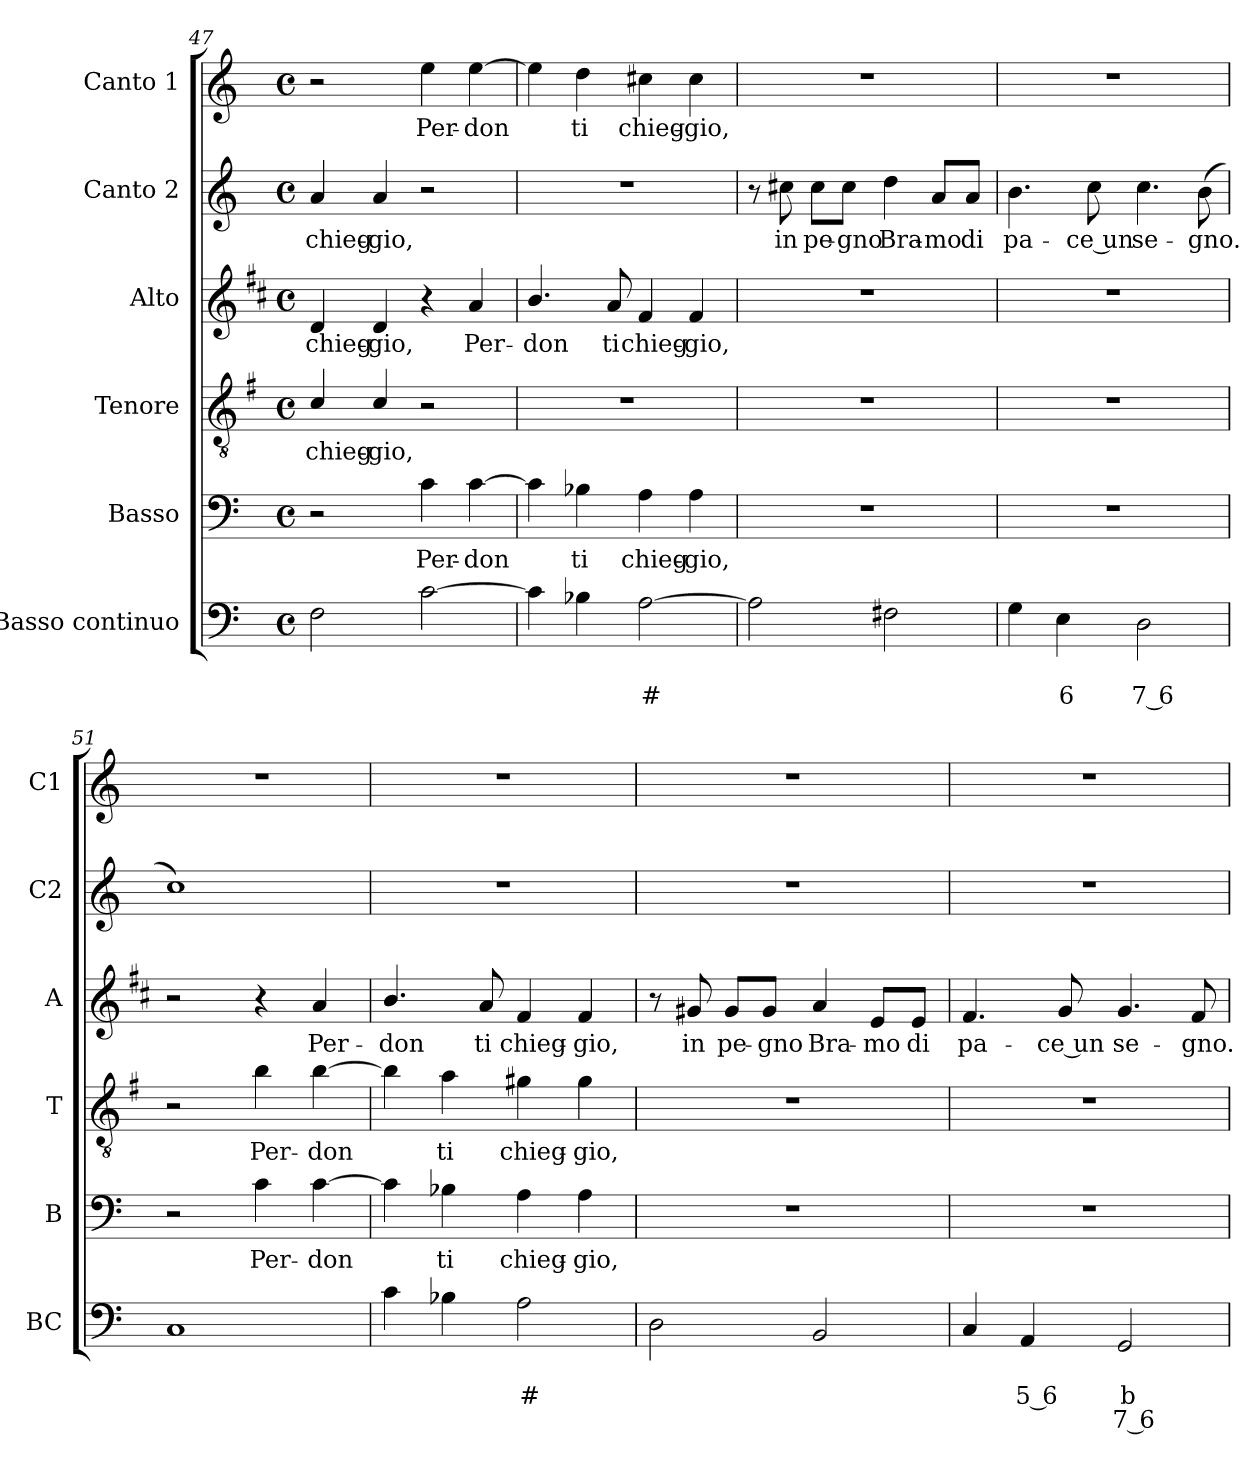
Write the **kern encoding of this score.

**kern	**text	**text	**text	**kern	**text	**kern	**text	**kern	**text	**kern	**text	**kern	**text
*part6	*part6	*part6	*part6	*part5	*part5	*part4	*part4	*part3	*part3	*part2	*part2	*part1	*part1
*staff6	*staff6	*staff6	*staff6	*staff5	*staff5	*staff4	*staff4	*staff3	*staff3	*staff2	*staff2	*staff1	*staff1
*I"Basso continuo	*	*	*	*I"Basso	*	*I"Tenore	*	*I"Alto	*	*I"Canto 2	*	*I"Canto 1	*
*I'BC	*	*	*	*I'B	*	*I'T	*	*I'A	*	*I'C2	*	*I'C1	*
*clefF4	*	*	*	*clefF4	*	*clefGv2	*	*clefG2	*	*clefG2	*	*clefG2	*
*	*	*	*	*	*	*ITrd4c7	*	*ITrd1c2	*	*	*	*	*
*k[]	*	*	*	*k[]	*	*k[]	*	*k[]	*	*k[]	*	*k[]	*
*C:	*	*	*	*C:	*	*C:	*	*C:	*	*C:	*	*C:	*
*M4/4	*	*	*	*M4/4	*	*M4/4	*	*M4/4	*	*M4/4	*	*M4/4	*
*met(c)	*	*	*	*met(c)	*	*met(c)	*	*met(c)	*	*met(c)	*	*met(c)	*
=47	=47	=47	=47	=47	=47	=47	=47	=47	=47	=47	=47	=47	=47
!	!	!	!	!	!	!	!LO:LY:b	!	!LO:LY:b	!	!LO:LY:b	!	!
2F\	.	.	.	2r	.	4F/	chieg-	4c/	chieg-	4a/	chieg-	2r	.
!	!	!	!	!	!	!	!LO:LY:b	!	!LO:LY:b	!	!LO:LY:b	!	!
.	.	.	.	.	.	4F/	-gio,	4c/	-gio,	4a/	-gio,	.	.
!	!	!	!	!	!LO:LY:b	!	!	!	!	!	!	!	!LO:LY:b
[2c\	.	.	.	4c\	Per-	2r	.	4r	.	2r	.	4ee\	Per-
!	!	!	!	!	!LO:LY:b	!	!	!	!LO:LY:b	!	!	!	!LO:LY:b
.	.	.	.	[4c\	-don	.	.	4g/	Per-	.	.	[4ee\	-don
=48	=48	=48	=48	=48	=48	=48	=48	=48	=48	=48	=48	=48	=48
!	!	!	!	!	!	!	!	!	!LO:LY:b	!	!	!	!
4c\]	.	.	.	4c\]	.	1r	.	4.a/	-don	1r	.	4ee\]	.
!	!	!	!	!	!LO:LY:b	!	!	!	!	!	!	!	!LO:LY:b
4B-X\	.	.	.	4B-X\	ti	.	.	.	.	.	.	4dd\	ti
!	!	!	!	!	!	!	!	!	!LO:LY:b	!	!	!	!
.	.	.	.	.	.	.	.	8g/	ti	.	.	.	.
!	!	!LO:LY:b	!	!	!LO:LY:b	!	!	!	!LO:LY:b	!	!	!	!LO:LY:b
[2A\	.	#	.	4A\	chieg-	.	.	4e/	chieg-	.	.	4cc#X\	chieg-
!	!	!	!	!	!LO:LY:b	!	!	!	!LO:LY:b	!	!	!	!LO:LY:b
.	.	.	.	4A\	-gio,	.	.	4e/	-gio,	.	.	4cc#\	-gio,
=49	=49	=49	=49	=49	=49	=49	=49	=49	=49	=49	=49	=49	=49
2A\]	.	.	.	1r	.	1r	.	1r	.	8r	.	1r	.
!	!	!	!	!	!	!	!	!	!	!	!LO:LY:b	!	!
.	.	.	.	.	.	.	.	.	.	8cc#X\	in	.	.
!	!	!	!	!	!	!	!	!	!	!	!LO:LY:b	!	!
.	.	.	.	.	.	.	.	.	.	8cc#\L	pe-	.	.
!	!	!	!	!	!	!	!	!	!	!	!LO:LY:b	!	!
.	.	.	.	.	.	.	.	.	.	8cc#\J	-gno	.	.
!	!	!	!	!	!	!	!	!	!	!	!LO:LY:b	!	!
2F#X\	.	.	.	.	.	.	.	.	.	4dd\	Bra-	.	.
!	!	!	!	!	!	!	!	!	!	!	!LO:LY:b	!	!
.	.	.	.	.	.	.	.	.	.	8a/L	-mo	.	.
!	!	!	!	!	!	!	!	!	!	!	!LO:LY:b	!	!
.	.	.	.	.	.	.	.	.	.	8a/J	di	.	.
=50	=50	=50	=50	=50	=50	=50	=50	=50	=50	=50	=50	=50	=50
!	!	!	!	!	!	!	!	!	!	!	!LO:LY:b	!	!
4G\	.	.	.	1r	.	1r	.	1r	.	4.b\	pa-	1r	.
!	!	!LO:LY:b	!	!	!	!	!	!	!	!	!	!	!
4E\	.	6	.	.	.	.	.	.	.	.	.	.	.
!	!	!	!	!	!	!	!	!	!	!	!LO:LY:b	!	!
.	.	.	.	.	.	.	.	.	.	8cc\	-ce un	.	.
!	!	!LO:LY:b	!	!	!	!	!	!	!	!	!LO:LY:b	!	!
2D\	.	7 6	.	.	.	.	.	.	.	4.cc\	se-	.	.
!	!	!	!	!	!	!	!	!	!	!	!LO:LY:b	!	!
.	.	.	.	.	.	.	.	.	.	(>8b\	-gno.	.	.
=51	=51	=51	=51	=51	=51	=51	=51	=51	=51	=51	=51	=51	=51
1C	.	.	.	2r	.	2r	.	2r	.	1cc)	.	1r	.
!	!	!	!	!	!LO:LY:b	!	!LO:LY:b	!	!	!	!	!	!
.	.	.	.	4c\	Per-	4e\	Per-	4r	.	.	.	.	.
!	!	!	!	!	!LO:LY:b	!	!LO:LY:b	!	!LO:LY:b	!	!	!	!
.	.	.	.	[4c\	-don	[4e\	-don	4g/	Per-	.	.	.	.
!!LO:LB:g=z
=52	=52	=52	=52	=52	=52	=52	=52	=52	=52	=52	=52	=52	=52
!	!	!	!	!	!	!	!	!	!LO:LY:b	!	!	!	!
4c\	.	.	.	4c\]	.	4e\]	.	4.a/	-don	1r	.	1r	.
!	!	!	!	!	!LO:LY:b	!	!LO:LY:b	!	!	!	!	!	!
4B-X\	.	.	.	4B-X\	ti	4d\	ti	.	.	.	.	.	.
!	!	!	!	!	!	!	!	!	!LO:LY:b	!	!	!	!
.	.	.	.	.	.	.	.	8g/	ti	.	.	.	.
!	!	!LO:LY:b	!	!	!LO:LY:b	!	!LO:LY:b	!	!LO:LY:b	!	!	!	!
2A\	.	#	.	4A\	chieg-	4c#X\	chieg-	4e/	chieg-	.	.	.	.
!	!	!	!	!	!LO:LY:b	!	!LO:LY:b	!	!LO:LY:b	!	!	!	!
.	.	.	.	4A\	-gio,	4c#\	-gio,	4e/	-gio,	.	.	.	.
=53	=53	=53	=53	=53	=53	=53	=53	=53	=53	=53	=53	=53	=53
2D\	.	.	.	1r	.	1r	.	8r	.	1r	.	1r	.
!	!	!	!	!	!	!	!	!	!LO:LY:b	!	!	!	!
.	.	.	.	.	.	.	.	8f#X/	in	.	.	.	.
!	!	!	!	!	!	!	!	!	!LO:LY:b	!	!	!	!
.	.	.	.	.	.	.	.	8f#/L	pe-	.	.	.	.
!	!	!	!	!	!	!	!	!	!LO:LY:b	!	!	!	!
.	.	.	.	.	.	.	.	8f#/J	-gno	.	.	.	.
!	!	!	!	!	!	!	!	!	!LO:LY:b	!	!	!	!
2BB/	.	.	.	.	.	.	.	4g/	Bra-	.	.	.	.
!	!	!	!	!	!	!	!	!	!LO:LY:b	!	!	!	!
.	.	.	.	.	.	.	.	8d/L	-mo	.	.	.	.
!	!	!	!	!	!	!	!	!	!LO:LY:b	!	!	!	!
.	.	.	.	.	.	.	.	8d/J	di	.	.	.	.
=54	=54	=54	=54	=54	=54	=54	=54	=54	=54	=54	=54	=54	=54
!	!	!	!	!	!	!	!	!	!LO:LY:b	!	!	!	!
4C/	.	.	.	1r	.	1r	.	4.e/	pa-	1r	.	1r	.
!	!	!LO:LY:b	!	!	!	!	!	!	!	!	!	!	!
4AA/	.	5 6	.	.	.	.	.	.	.	.	.	.	.
!	!	!	!	!	!	!	!	!	!LO:LY:b	!	!	!	!
.	.	.	.	.	.	.	.	8f/	-ce un	.	.	.	.
!	!	!LO:LY:b	!LO:LY:b	!	!	!	!	!	!LO:LY:b	!	!	!	!
2GG/	.	b	7 6	.	.	.	.	4.f/	se-	.	.	.	.
!	!	!	!	!	!	!	!	!	!LO:LY:b	!	!	!	!
.	.	.	.	.	.	.	.	8e/	-gno.	.	.	.	.
=	=	=	=	=	=	=	=	=	=	=	=	=	=
*-	*-	*-	*-	*-	*-	*-	*-	*-	*-	*-	*-	*-	*-
